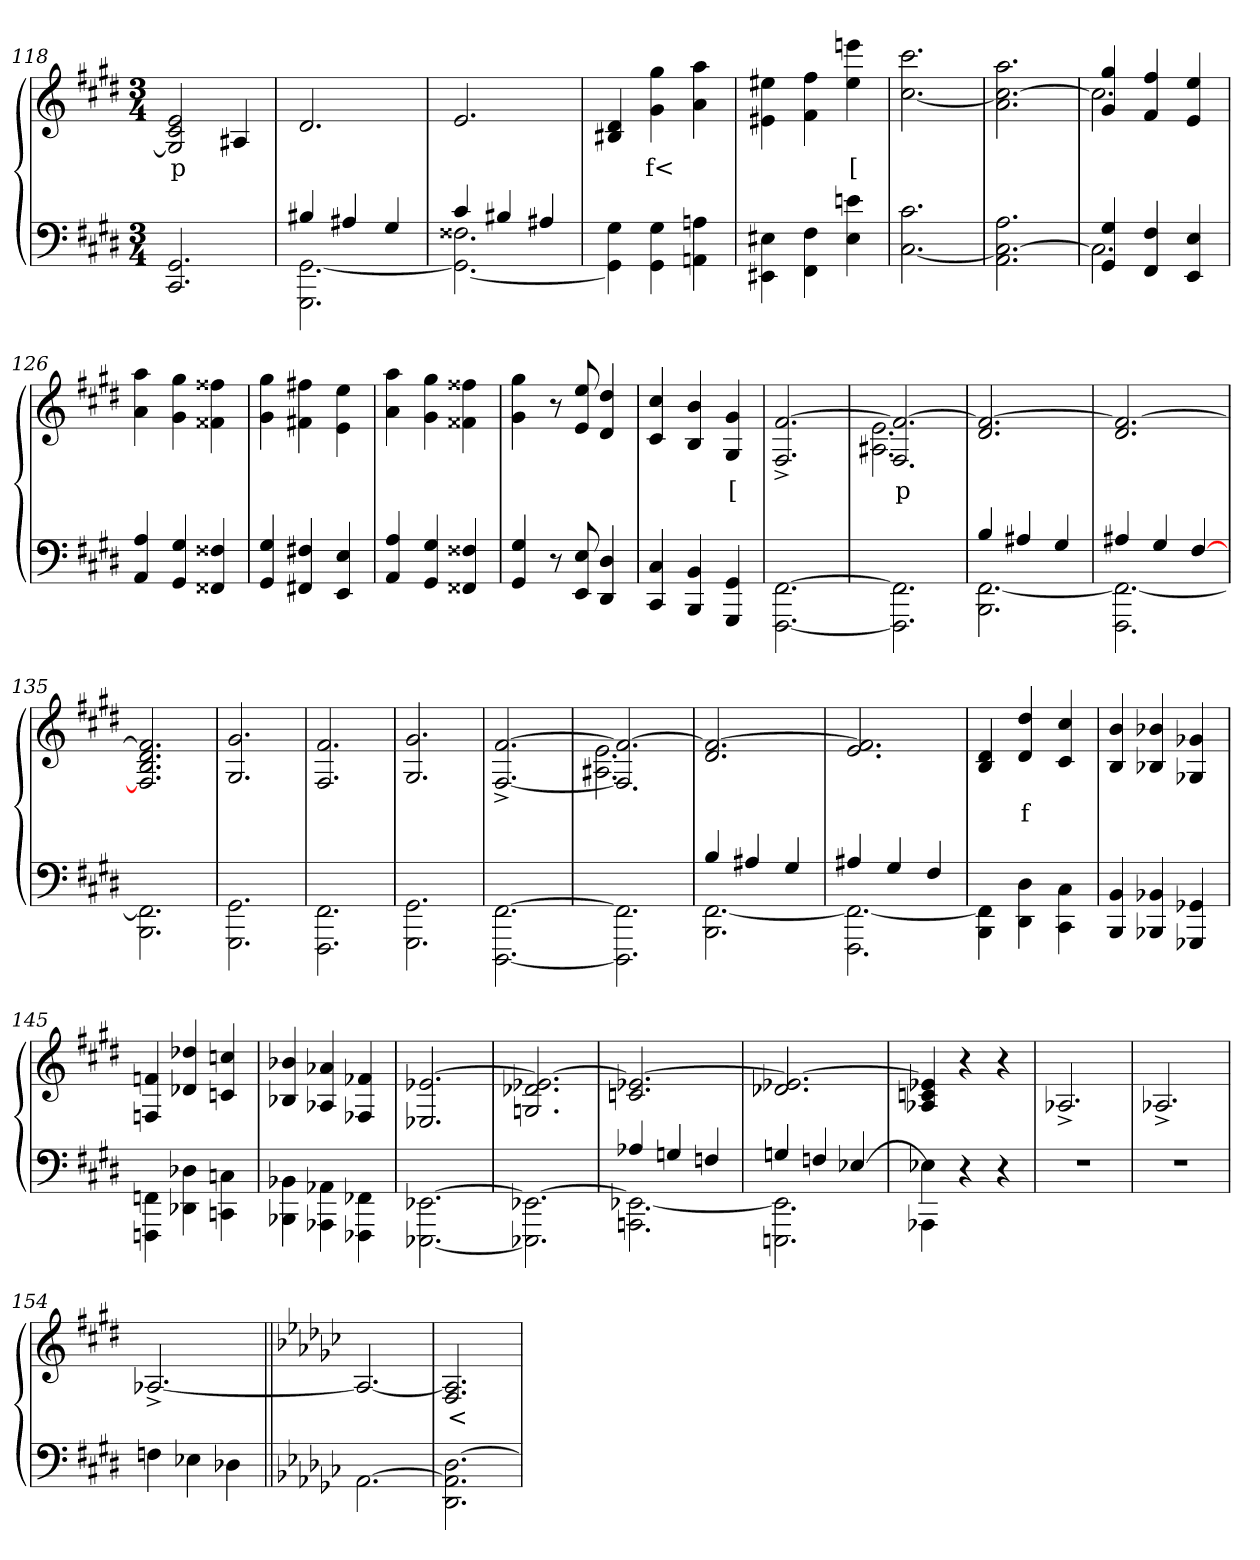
**kern	**kern	**text
*part2	*part1	*part1
*staff2	*staff1	*staff1
*clefF4	*clefG2	*
*k[f#c#g#d#]	*k[f#c#g#d#]	*
*M3/4	*M3/4	*
=118	=118	=118
2.GG# 2.CC#	2e 2c# 2G#]	p
.	4A#X/	.
=119	=119	=119
*^	*	*
4B#X	[2.GG# 2.GGG#	2.d#	.
4A#X	.	.	.
4G#	.	.	.
=120	=120	=120	=120
4c#	2.F##X 2.GG#_	2.e	.
4B#X	.	.	.
4A#X	.	.	.
*v	*v	*	*
=121	=121	=121
4G#\ 4GG#\]	4d# 4B#X	.
4G#\ 4GG#\	4gg# 4g#	f<
4An 4AAn	4aa 4a	.
=122	=122	=122
4E#X\ 4EE#X\	4ee#X\ 4e#X\	.
4F#\ 4FF#\	4ff# 4f#	.
4en 4E#	4eeen 4ee#	[
=123	=123	=123
2.c# [2.C#	2.ccc# [2.cc#	.
=124	=124	=124
2.A 2.C#_ 2.AA	2.aa 2.cc#_ 2.a	.
=125	=125	=125
*^	*^	*
4G# 4GG#	2.C#]	4gg# 4g#	2.cc#]	.
4F# 4FF#	.	4ff# 4f#	.	.
4E 4EE	.	4ee 4e	.	.
*v	*v	*	*	*
*	*v	*v	*
=126	=126	=126
4A/ 4AA/	4aa 4a	.
4G# 4GG#	4gg# 4g#	.
4F##X 4FF##X	4ff##X 4f##X	.
=127	=127	=127
4G# 4GG#	4gg# 4g#	.
4F#X 4FF#X	4ff#X 4f#X	.
4E 4EE	4ee\ 4e\	.
=128	=128	=128
4A/ 4AA/	4aa 4a	.
4G# 4GG#	4gg# 4g#	.
4F##X 4FF##X	4ff##X 4f##X	.
=129	=129	=129
4G# 4GG#	4gg# 4g#	.
8r	8r	<
8E 8EE	8ee 8e	.
4D# 4DD#	4dd# 4d#	.
=130	=130	=130
4C# 4CC#	4cc# 4c#	.
4BB 4BBB	4b 4B	.
4GG# 4GGG#	4g# 4G#	[
=131	=131	=131
[2.FF#\ [2.FFF#\	[2.f#^> 2.F#^>	.
=132	=132	=132
*	*^	*
2.FF#\] 2.FFF#\]	2.f#_ 2.F#	2.e 2.A#X	p
*	*v	*v	*
=133	=133	=133
*^	*	*
4B	[2.FF# 2.BBB	2.f#_ 2.d#	.
4A#X	.	.	.
4G#	.	.	.
=134	=134	=134	=134
4A#X	2.FF#_ 2.FFF#	2.f#_ 2.d#	.
4G#	.	.	.
[4F#	.	.	.
*v	*v	*	*
=135	=135	=135
2.FF#\] 2.BBB\	2.f#] 2.d# 2.B 2.F#]	.
=136	=136	=136
2.GG#\ 2.GGG#\	2.g# 2.G#	.
=137	=137	=137
2.FF#\ 2.FFF#\	2.f# 2.F#	.
=138	=138	=138
2.GG#\ 2.GGG#\	2.g# 2.G#	.
=139	=139	=139
[2.FF#\ [2.DDD#\	[2.f#^> [2.F#^>	.
=140	=140	=140
*	*^	*
2.FF#\] 2.DDD#\]	2.f#_ 2.F#]	2.e 2.A#X	.
*	*v	*v	*
=141	=141	=141
*^	*	*
4B	[2.FF# 2.BBB	2.f#_ 2.d#	.
4A#X	.	.	.
4G#	.	.	.
=142	=142	=142	=142
4A#X	2.FF#_ 2.FFF#	2.f#] 2.e	.
4G#	.	.	.
4F#	.	.	.
*v	*v	*	*
=143	=143	=143
4FF#\] 4BBB\	4d# 4B	.
4D#\ 4DD#\	4dd# 4d#	f
4C#\ 4CC#\	4cc# 4c#	.
=144	=144	=144
4BB 4BBB	4b 4B	.
4BB-X 4BBB-X	4b-X 4B-X	.
4GG-X 4GGG-X	4g-X 4G-X	.
=145	=145	=145
4FFn\ 4FFFn\	4fn 4Fn	.
4D-X\ 4DD-X\	4dd-X 4d-X	.
4Cn\ 4CCn\	4ccn 4cn	.
=146	=146	=146
4BB-X\ 4BBB-X\	4b-X 4B-X	.
4AA-X\ 4AAA-X\	4a-X 4A-X	.
4FF-X\ 4FFF-X\	4f-X 4F-X	.
=147	=147	=147
[2.EE-X\ [2.EEE-X\	[2.e-X 2.E-X	.
=148	=148	=148
2.EE-X\_ 2.EEE-X\]	2.e-X_ 2.d-X 2.Gn	.
=149	=149	=149
*^	*	*
4A-X	2.EE-X_ 2.AAAn	2.e-X_ 2.cn	.
4Gn	.	.	.
4Fn	.	.	.
=150	=150	=150	=150
4Gn	2.EE-] 2.EEEn	2.e-X_ 2.d-X	.
4Fn	.	.	.
[4E-X	.	.	.
=151	=151	=151	=151
4E-X\]	4AAA-X	4e-X] 4cn 4A-X	.
4r	2ryy	4r	.
4r	.	4r	.
*v	*v	*	*
=152	=152	=152
2.r	2.A-X^>/	.
=153	=153	=153
2.r	2.A-X^>/	.
=154	=154	=154
4Fn	[2.A-X^>/	.
4E-X	.	.
4D-X	.	.
=155||	=155||	=155||
*k[b-e-a-d-g-c-]	*k[b-e-a-d-g-c-]	*
[2.AA-\	2.A-/_	.
=156	=156	=156
[2.D-\ 2.AA-\] 2.DD-\	2.A-/] 2.F/	<
=	=	=
*-	*-	*-
